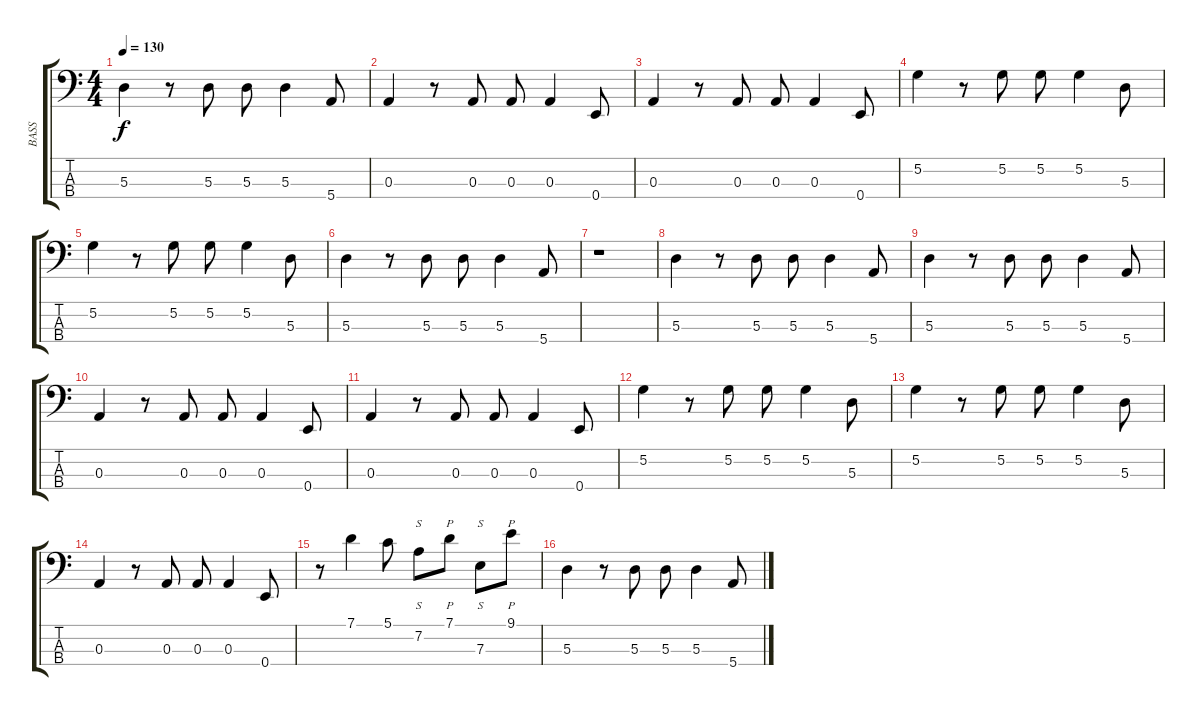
\track ("BASS" "BASS") {instrument electricbassfinger}
\staff {score tabs}
\tuning (G2 D2 A1 E1) {hide}
\ts (4 4)
\tempo 130
\clef f4
\ks c
5.3.4{dy f} r.8 5.3.8 5.3.8 5.3.4 5.4.8 |
0.3.4 r.8 0.3.8 0.3.8 0.3.4 0.4.8 |
0.3.4 r.8 0.3.8 0.3.8 0.3.4 0.4.8 |
5.2.4 r.8 5.2.8 5.2.8 5.2.4 5.3.8 |
5.2.4 r.8 5.2.8 5.2.8 5.2.4 5.3.8 |
5.3.4 r.8 5.3.8 5.3.8 5.3.4 5.4.8 |
r.1 |
5.3.4 r.8 5.3.8 5.3.8 5.3.4 5.4.8 |
5.3.4 r.8 5.3.8 5.3.8 5.3.4 5.4.8 |
0.3.4 r.8 0.3.8 0.3.8 0.3.4 0.4.8 |
0.3.4 r.8 0.3.8 0.3.8 0.3.4 0.4.8 |
5.2.4 r.8 5.2.8 5.2.8 5.2.4 5.3.8 |
5.2.4 r.8 5.2.8 5.2.8 5.2.4 5.3.8 |
0.3.4 r.8 0.3.8 0.3.8 0.3.4 0.4.8 |
r.8 7.1.4 5.1.8 7.2.8{s} 7.1.8{p} 7.3.8{s} 9.1.8{p} |
5.3.4 r.8 5.3.8 5.3.8 5.3.4 5.4.8
